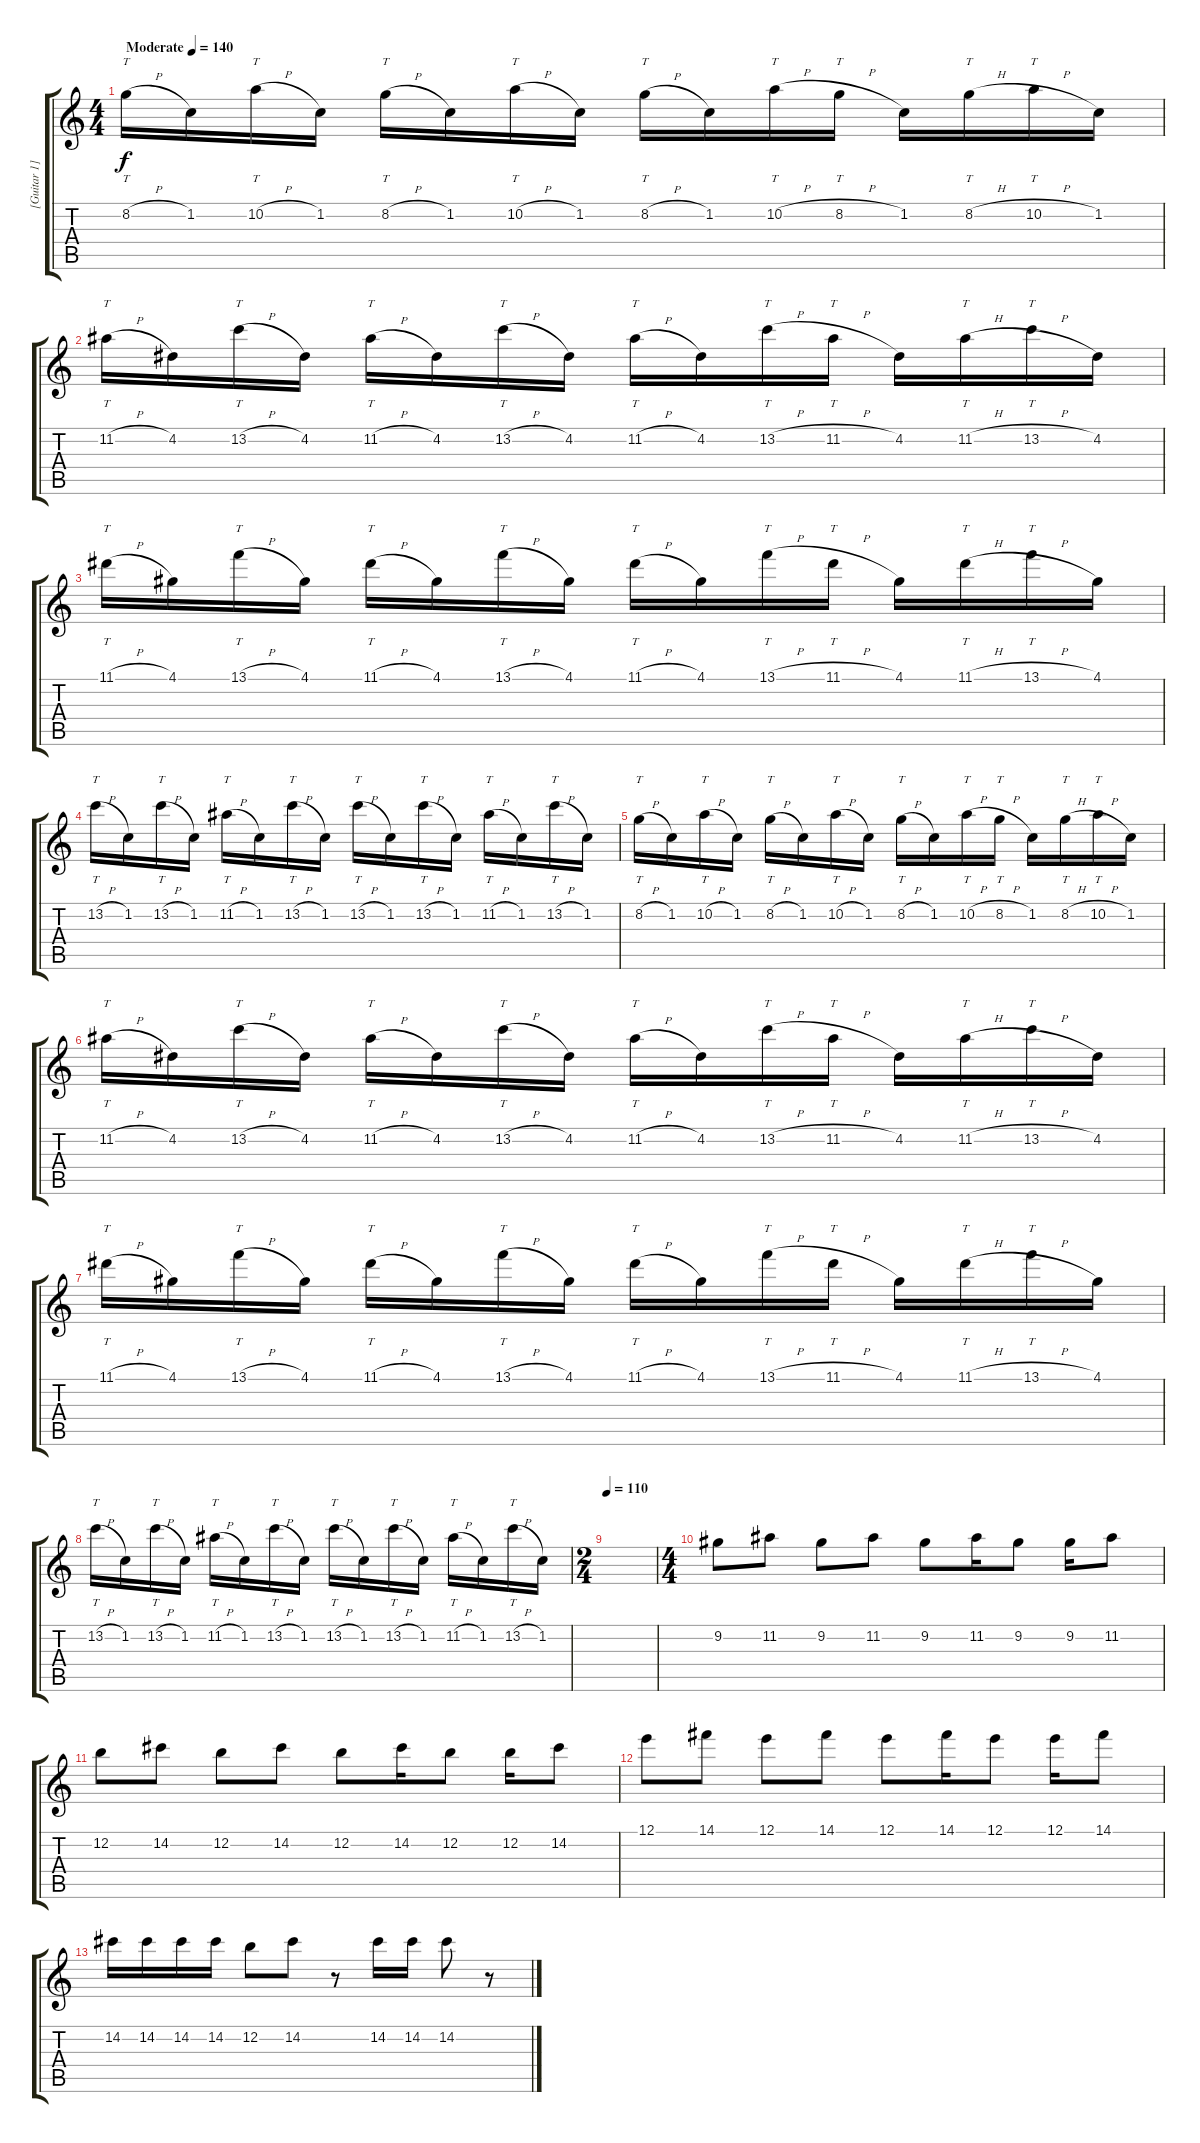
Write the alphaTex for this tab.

\track ("[Guitar 1]" "[Guitar 1]") {instrument distortionguitar}
\staff {score tabs}
\tuning (E4 B3 G3 D3 A2 E2) {hide}
\ts (4 4)
\tempo (140 "Moderate")
\clef g2
\ks c
8.2{h}.16{tt dy f instrument distortionguitar} 1.2.16 10.2{h}.16{tt} 1.2.16 8.2{h}.16{tt} 1.2.16 10.2{h}.16{tt} 1.2.16 8.2{h}.16{tt} 1.2.16 10.2{h}.16{tt} 8.2{h}.16{tt} 1.2.16 8.2{h}.16{tt} 10.2{h}.16{tt} 1.2.16 |
11.2{h}.16{tt} 4.2.16 13.2{h}.16{tt} 4.2.16 11.2{h}.16{tt} 4.2.16 13.2{h}.16{tt} 4.2.16 11.2{h}.16{tt} 4.2.16 13.2{h}.16{tt} 11.2{h}.16{tt} 4.2.16 11.2{h}.16{tt} 13.2{h}.16{tt} 4.2.16 |
11.1{h}.16{tt} 4.1.16 13.1{h}.16{tt} 4.1.16 11.1{h}.16{tt} 4.1.16 13.1{h}.16{tt} 4.1.16 11.1{h}.16{tt} 4.1.16 13.1{h}.16{tt} 11.1{h}.16{tt} 4.1.16 11.1{h}.16{tt} 13.1{h}.16{tt} 4.1.16 |
13.2{h}.16{tt} 1.2.16 13.2{h}.16{tt} 1.2.16 11.2{h}.16{tt} 1.2.16 13.2{h}.16{tt} 1.2.16 13.2{h}.16{tt} 1.2.16 13.2{h}.16{tt} 1.2.16 11.2{h}.16{tt} 1.2.16 13.2{h}.16{tt} 1.2.16 |
8.2{h}.16{tt} 1.2.16 10.2{h}.16{tt} 1.2.16 8.2{h}.16{tt} 1.2.16 10.2{h}.16{tt} 1.2.16 8.2{h}.16{tt} 1.2.16 10.2{h}.16{tt} 8.2{h}.16{tt} 1.2.16 8.2{h}.16{tt} 10.2{h}.16{tt} 1.2.16 |
11.2{h}.16{tt} 4.2.16 13.2{h}.16{tt} 4.2.16 11.2{h}.16{tt} 4.2.16 13.2{h}.16{tt} 4.2.16 11.2{h}.16{tt} 4.2.16 13.2{h}.16{tt} 11.2{h}.16{tt} 4.2.16 11.2{h}.16{tt} 13.2{h}.16{tt} 4.2.16 |
11.1{h}.16{tt} 4.1.16 13.1{h}.16{tt} 4.1.16 11.1{h}.16{tt} 4.1.16 13.1{h}.16{tt} 4.1.16 11.1{h}.16{tt} 4.1.16 13.1{h}.16{tt} 11.1{h}.16{tt} 4.1.16 11.1{h}.16{tt} 13.1{h}.16{tt} 4.1.16 |
13.2{h}.16{tt} 1.2.16 13.2{h}.16{tt} 1.2.16 11.2{h}.16{tt} 1.2.16 13.2{h}.16{tt} 1.2.16 13.2{h}.16{tt} 1.2.16 13.2{h}.16{tt} 1.2.16 11.2{h}.16{tt} 1.2.16 13.2{h}.16{tt} 1.2.16 |
\ts (2 4)
\tempo 110
|
\ts (4 4)
9.2.8 11.2.8 9.2.8 11.2.8 9.2.8 11.2.16 9.2.8 9.2.16 11.2.8 |
12.2.8 14.2.8 12.2.8 14.2.8 12.2.8 14.2.16 12.2.8 12.2.16 14.2.8 |
12.1.8 14.1.8 12.1.8 14.1.8 12.1.8 14.1.16 12.1.8 12.1.16 14.1.8 |
14.2.16 14.2.16 14.2.16 14.2.16 12.2.8 14.2.8 r.8 14.2.16 14.2.16 14.2.8 r.8
